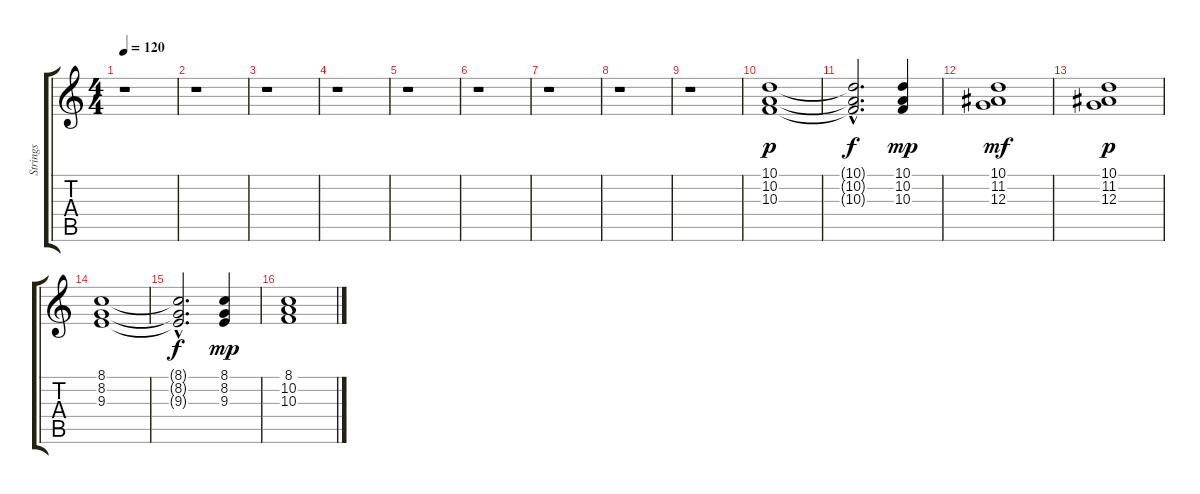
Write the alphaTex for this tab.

\track ("Strings" "Strings") {instrument stringensemble1}
\staff {score tabs}
\tuning (E4 B3 G3 D3 A2 E2) {hide}
\ts (4 4)
\tempo 120
\clef g2
\ks c
r.1{dy p instrument stringensemble1} |
r.1 |
r.1 |
r.1 |
r.1 |
r.1 |
r.1 |
r.1 |
r.1 |
(10.1 10.2 10.3).1 |
(10.1{hac t} 10.2{hac t} 10.3{hac t}).2{d dy f} (10.1 10.2 10.3).4{dy mp} |
(10.1 11.2 12.3).1{dy mf} |
(10.1 11.2 12.3).1{dy p} |
(8.1 8.2 9.3).1 |
(8.1{hac t} 8.2{hac t} 9.3{hac t}).2{d dy f} (8.1 8.2 9.3).4{dy mp} |
(8.1 10.2 10.3).1
